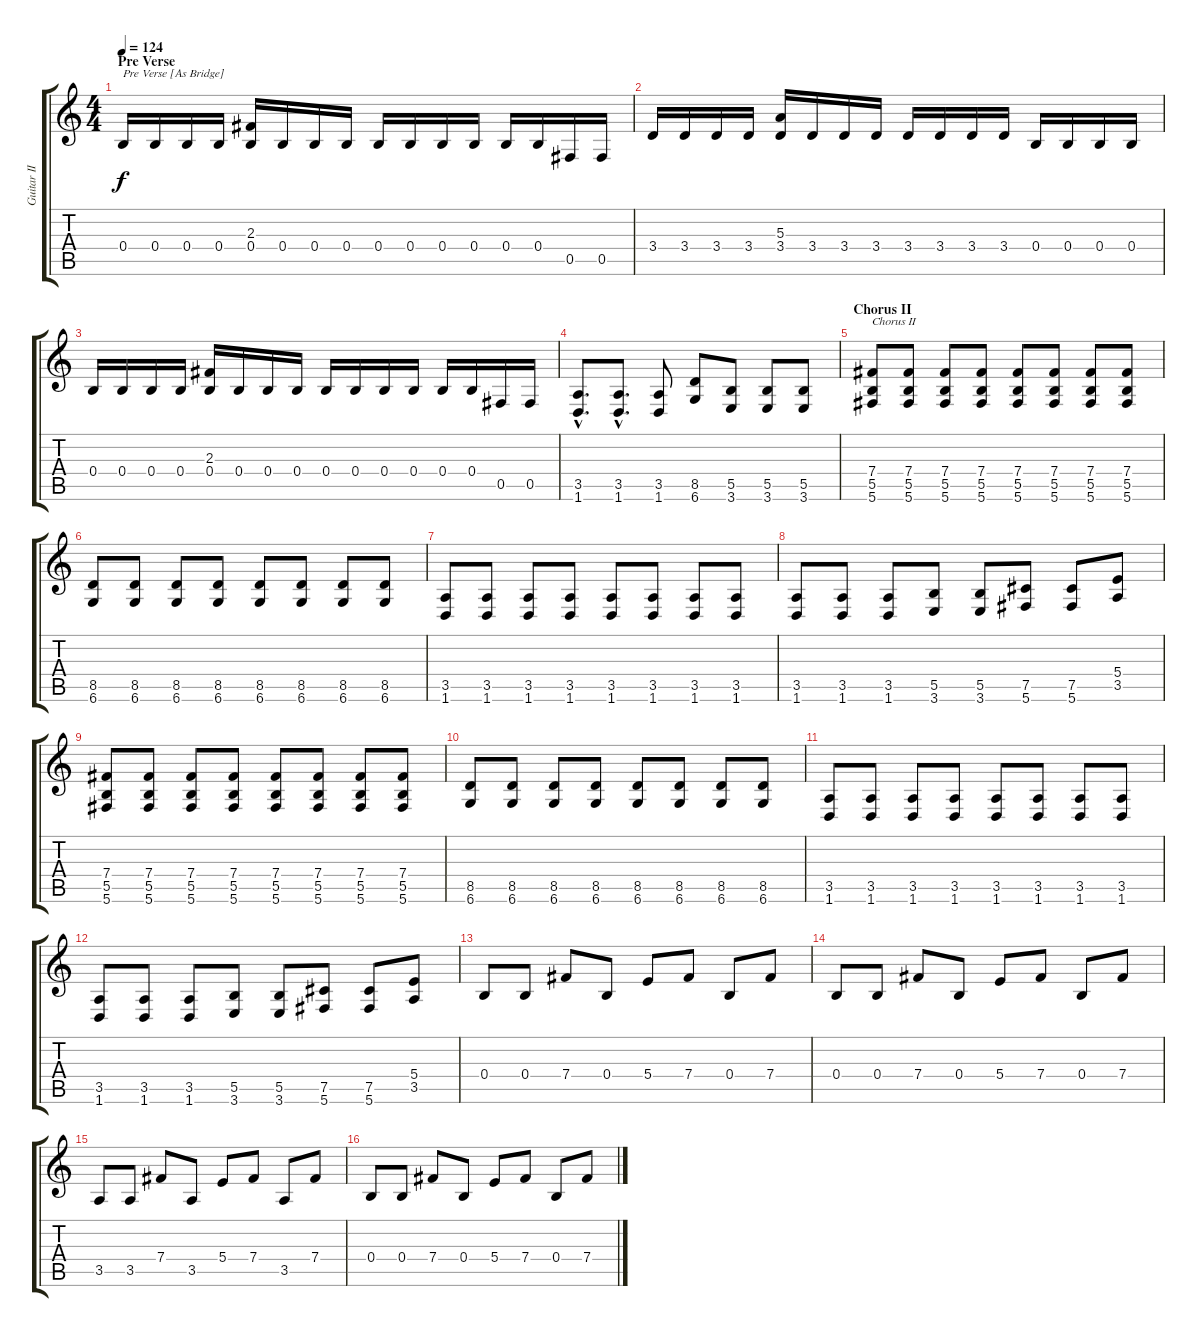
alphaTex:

\track ("Guitar II [Niklasson]" "Guitar II ") {instrument distortionguitar}
\staff {score tabs}
\tuning (Db4 Ab3 E3 B2 Gb2 Db2) {hide}
\ts (4 4)
\section ("" "Pre Verse")
\tempo 124
\clef g2
\ks c
0.4.16{txt "Pre Verse [As Bridge]" dy f} 0.4.16 0.4.16 0.4.16 (2.3 0.4).16 0.4.16 0.4.16 0.4.16 0.4.16 0.4.16 0.4.16 0.4.16 0.4.16 0.4.16 0.5.16 0.5.16 |
3.4.16 3.4.16 3.4.16 3.4.16 (5.3 3.4).16 3.4.16 3.4.16 3.4.16 3.4.16 3.4.16 3.4.16 3.4.16 0.4.16 0.4.16 0.4.16 0.4.16 |
0.4.16 0.4.16 0.4.16 0.4.16 (2.3 0.4).16 0.4.16 0.4.16 0.4.16 0.4.16 0.4.16 0.4.16 0.4.16 0.4.16 0.4.16 0.5.16 0.5.16 |
(3.5{hac} 1.6{hac}).8{d} (3.5{hac} 1.6{hac}).8{d} (3.5 1.6).8 (8.5 6.6).8 (5.5 3.6).8 (5.5 3.6).8 (5.5 3.6).8 |
\section ("" "Chorus II")
(7.4 5.5 5.6).8{txt "Chorus II"} (7.4 5.5 5.6).8 (7.4 5.5 5.6).8 (7.4 5.5 5.6).8 (7.4 5.5 5.6).8 (7.4 5.5 5.6).8 (7.4 5.5 5.6).8 (7.4 5.5 5.6).8 |
(8.5 6.6).8 (8.5 6.6).8 (8.5 6.6).8 (8.5 6.6).8 (8.5 6.6).8 (8.5 6.6).8 (8.5 6.6).8 (8.5 6.6).8 |
(3.5 1.6).8 (3.5 1.6).8 (3.5 1.6).8 (3.5 1.6).8 (3.5 1.6).8 (3.5 1.6).8 (3.5 1.6).8 (3.5 1.6).8 |
(3.5 1.6).8 (3.5 1.6).8 (3.5 1.6).8 (5.5 3.6).8 (5.5 3.6).8 (7.5 5.6).8 (7.5 5.6).8 (5.4 3.5).8 |
(7.4 5.5 5.6).8 (7.4 5.5 5.6).8 (7.4 5.5 5.6).8 (7.4 5.5 5.6).8 (7.4 5.5 5.6).8 (7.4 5.5 5.6).8 (7.4 5.5 5.6).8 (7.4 5.5 5.6).8 |
(8.5 6.6).8 (8.5 6.6).8 (8.5 6.6).8 (8.5 6.6).8 (8.5 6.6).8 (8.5 6.6).8 (8.5 6.6).8 (8.5 6.6).8 |
(3.5 1.6).8 (3.5 1.6).8 (3.5 1.6).8 (3.5 1.6).8 (3.5 1.6).8 (3.5 1.6).8 (3.5 1.6).8 (3.5 1.6).8 |
(3.5 1.6).8 (3.5 1.6).8 (3.5 1.6).8 (5.5 3.6).8 (5.5 3.6).8 (7.5 5.6).8 (7.5 5.6).8 (5.4 3.5).8 |
0.4.8 0.4.8 7.4.8 0.4.8 5.4.8 7.4.8 0.4.8 7.4.8 |
0.4.8 0.4.8 7.4.8 0.4.8 5.4.8 7.4.8 0.4.8 7.4.8 |
3.5.8 3.5.8 7.4.8 3.5.8 5.4.8 7.4.8 3.5.8 7.4.8 |
0.4.8 0.4.8 7.4.8 0.4.8 5.4.8 7.4.8 0.4.8 7.4.8
